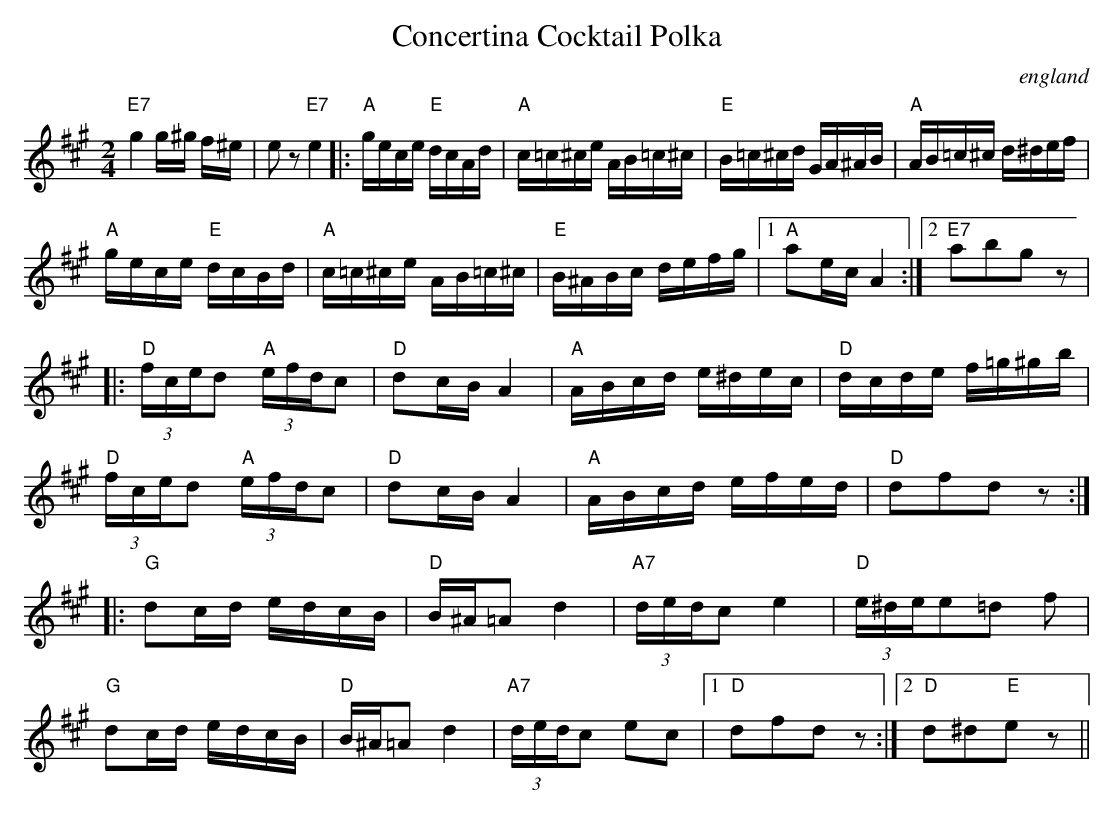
X:1
T:Concertina Cocktail Polka
O:england
M:2/4
L:1/16
K:A
"E7"g4 g^g f^e|e2 z2 "E7"e4|:"A"gece "E"dcAd|"A"c=c^ce AB=c^c|"E"B=c^cd GA^AB|"A"AB=c^c d^def|
"A"gece "E"dcBd|"A"c=c^ce AB=c^c|"E"B^ABc defg|1 "A"a2ec A4:|2 "E7"a2b2g2 z2|
|:"D"(3fced2 "A"(3efdc2|"D"d2cB A4|"A"ABcd e^dec|"D"dcde f=g^gb|
"D"(3fced2 "A"(3efdc2|"D"d2cB A4|"A"ABcd efed|"D"d2f2d2 z2:|
|:"G"d2cd edcB|"D"B^A=A2 d4|"A7"(3dedc2 e4|"D"(3e^dee2=d2 f2|
"G"d2cd edcB|"D"B^A=A2 d4|"A7"(3dedc2 e2c2|1 "D"d2f2d2 z2:|2 "D"d2^d2"E"e2 z2||
